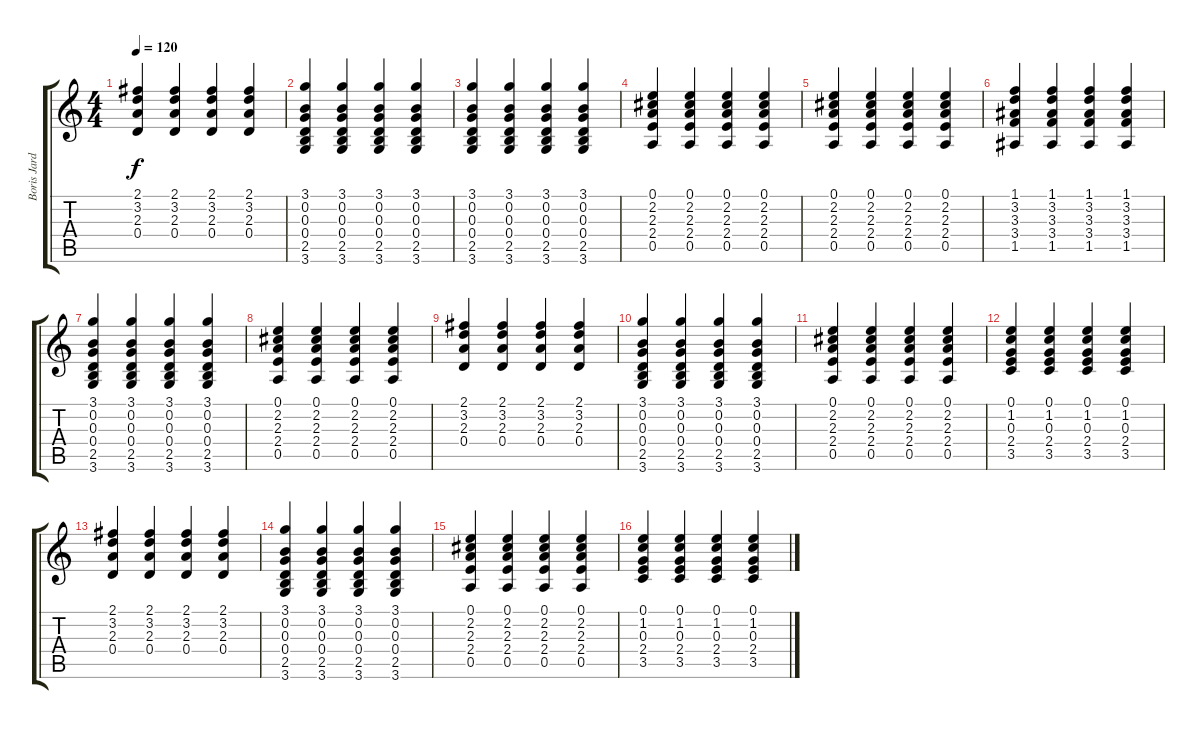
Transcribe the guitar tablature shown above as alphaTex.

\track ("Boris Jardel" "Boris Jard") {instrument electricguitarjazz}
\staff {score tabs}
\tuning (E4 B3 G3 D3 A2 E2) {hide}
\ts (4 4)
\tempo 120
\clef g2
\ks c
(2.1 3.2 2.3 0.4).4{dy f} (2.1 3.2 2.3 0.4).4 (2.1 3.2 2.3 0.4).4 (2.1 3.2 2.3 0.4).4 |
(3.1 0.2 0.3 0.4 2.5 3.6).4 (3.1 0.2 0.3 0.4 2.5 3.6).4 (3.1 0.2 0.3 0.4 2.5 3.6).4 (3.1 0.2 0.3 0.4 2.5 3.6).4 |
(3.1 0.2 0.3 0.4 2.5 3.6).4 (3.1 0.2 0.3 0.4 2.5 3.6).4 (3.1 0.2 0.3 0.4 2.5 3.6).4 (3.1 0.2 0.3 0.4 2.5 3.6).4 |
(0.1 2.2 2.3 2.4 0.5).4 (0.1 2.2 2.3 2.4 0.5).4 (0.1 2.2 2.3 2.4 0.5).4 (0.1 2.2 2.3 2.4 0.5).4 |
(0.1 2.2 2.3 2.4 0.5).4 (0.1 2.2 2.3 2.4 0.5).4 (0.1 2.2 2.3 2.4 0.5).4 (0.1 2.2 2.3 2.4 0.5).4 |
(1.1 3.2 3.3 3.4 1.5).4 (1.1 3.2 3.3 3.4 1.5).4 (1.1 3.2 3.3 3.4 1.5).4 (1.1 3.2 3.3 3.4 1.5).4 |
(3.1 0.2 0.3 0.4 2.5 3.6).4 (3.1 0.2 0.3 0.4 2.5 3.6).4 (3.1 0.2 0.3 0.4 2.5 3.6).4 (3.1 0.2 0.3 0.4 2.5 3.6).4 |
(0.1 2.2 2.3 2.4 0.5).4 (0.1 2.2 2.3 2.4 0.5).4 (0.1 2.2 2.3 2.4 0.5).4 (0.1 2.2 2.3 2.4 0.5).4 |
(2.1 3.2 2.3 0.4).4 (2.1 3.2 2.3 0.4).4 (2.1 3.2 2.3 0.4).4 (2.1 3.2 2.3 0.4).4 |
(3.1 0.2 0.3 0.4 2.5 3.6).4 (3.1 0.2 0.3 0.4 2.5 3.6).4 (3.1 0.2 0.3 0.4 2.5 3.6).4 (3.1 0.2 0.3 0.4 2.5 3.6).4 |
(0.1 2.2 2.3 2.4 0.5).4 (0.1 2.2 2.3 2.4 0.5).4 (0.1 2.2 2.3 2.4 0.5).4 (0.1 2.2 2.3 2.4 0.5).4 |
(0.1 1.2 0.3 2.4 3.5).4 (0.1 1.2 0.3 2.4 3.5).4 (0.1 1.2 0.3 2.4 3.5).4 (0.1 1.2 0.3 2.4 3.5).4 |
(2.1 3.2 2.3 0.4).4 (2.1 3.2 2.3 0.4).4 (2.1 3.2 2.3 0.4).4 (2.1 3.2 2.3 0.4).4 |
(3.1 0.2 0.3 0.4 2.5 3.6).4 (3.1 0.2 0.3 0.4 2.5 3.6).4 (3.1 0.2 0.3 0.4 2.5 3.6).4 (3.1 0.2 0.3 0.4 2.5 3.6).4 |
(0.1 2.2 2.3 2.4 0.5).4 (0.1 2.2 2.3 2.4 0.5).4 (0.1 2.2 2.3 2.4 0.5).4 (0.1 2.2 2.3 2.4 0.5).4 |
(0.1 1.2 0.3 2.4 3.5).4 (0.1 1.2 0.3 2.4 3.5).4 (0.1 1.2 0.3 2.4 3.5).4 (0.1 1.2 0.3 2.4 3.5).4
